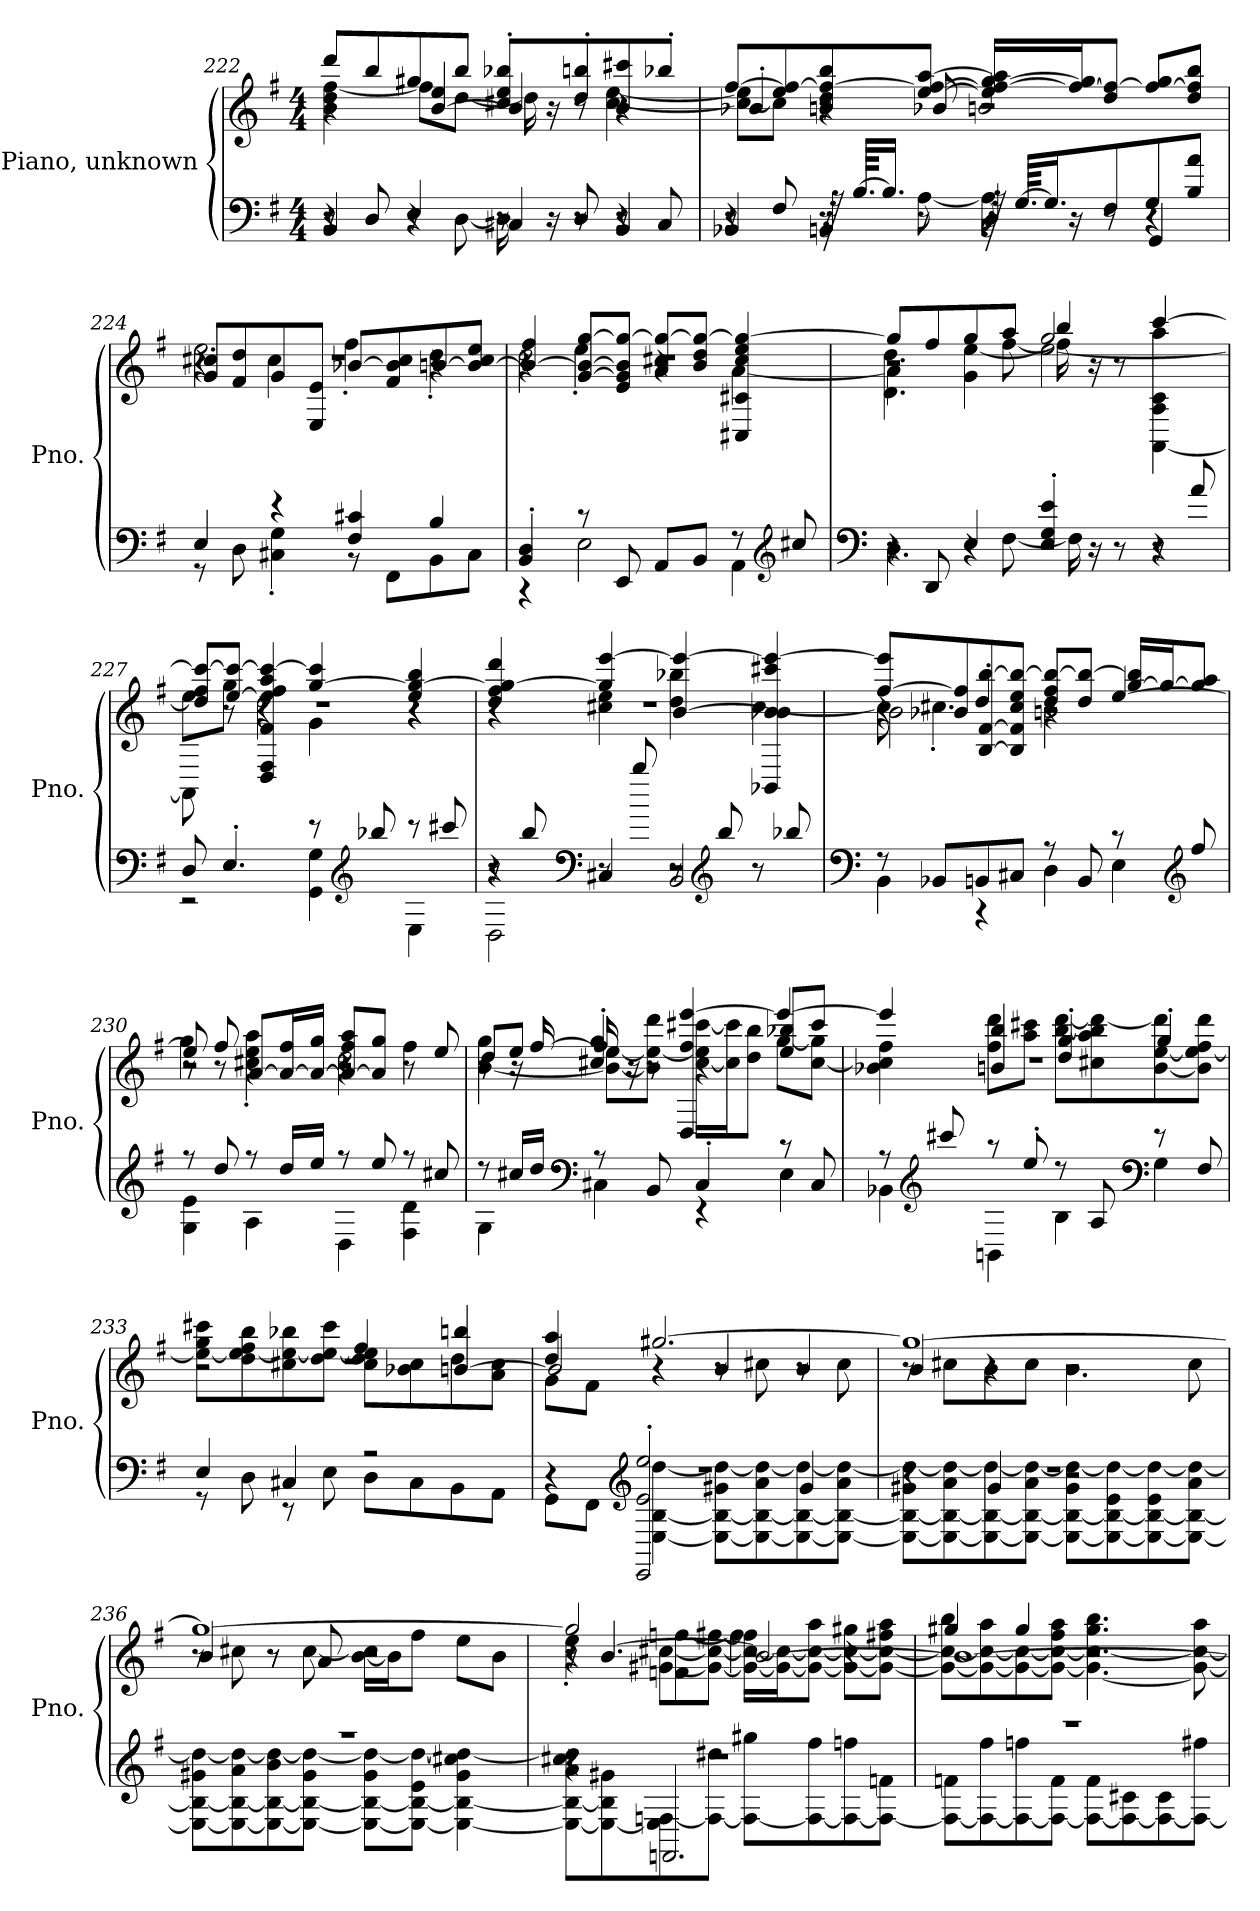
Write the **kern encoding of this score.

**kern	**kern
*part1	*part1
*staff2	*staff1
*I"Piano, unknown	*
*I'Pno.	*
*clefF4	*clefG2
*k[f#]	*k[f#]
*M4/4	*M4/4
=222	=222
*^	*^
*	*^	*	*^
8r	4r	4BB/	8ddd/L	4b\ 4dd\ [4ff#\	4r
8D/	.	.	8bb/	.	.
4r	8r	4E/	8gg#X/	8ff#\L]	[4b/ 4ee/
.	[8D\	.	8bb/J	[8dd\J	.
8r	16D\]	4C#X/	8cc#X/' 8ee/' 8bb-X/'L	16dd\]	4b/]
.	16r	.	.	16r	.
8D/	8r	.	8dd/' 8bbn/'	8r	.
8r	4r	4BB/	8b/ 8ccc#X/	[4cc#\ [4ee\	4r
8C#/	.	.	8bb-X'/J	.	.
!!LO:PB:g=z	!!	!!
=223	=223	=223	=223	=223	=223
8r	4r	4BB-X/	[8ff#/L	8cc#\_ 8ee\]L	4b-X'/
8F#/	.	.	8ee/ 8ff#/_	8cc#\J]	.
128r	8r	4BBn/	8bn/ 8dd/ 8ff#/_ 8bb/	4r	8r
[64.B/KKLL	.	.	.	.	.
16.B/JJ]	.	.	.	.	.
8r	[8A\	.	[8ee/ 8ff#/_ [8aa/J	.	8b-X/
128r	16A\]	4D/	16ee/] 16ff#/_ [16gg/ 16aa/]LL	2r	2bn/
[64.G/KKLL	.	.	.	.	.
16.G/J]	.	.	.	.	.
.	16r	.	16ff#/_ 16gg/]J	.	.
8F#/	8r	.	8dd/ 8ff#/_J	.	.
8G/	4r	4GG/	8ff#/_ 8gg/L	.	.
8B/ 8a/J	.	.	8dd/ 8ff#/] 8bb/J	.	.
*	*v	*v	*	*	*
=224	=224	=224	=224	=224
*	*	*	*	*^
4E/	8r	1r	2.ee\	8g/ 8cc#X/L	4r
.	8D\	.	.	8f#/ 8dd/	.
4r	4C#X\' 4G\'	.	.	8g/	4cc#\
.	.	.	.	8E/ 8e/J	.
4F#/ 4c#X/	8r	.	.	[8b-X/L	4ff#'\
.	8FF#\L	.	.	8f#/ 8b-/] 8cc#/	.
4B/	8BB\	.	4dd'\	[8bn/	4r
.	8C#\J	.	.	8b/_ 8cc#/ 8ee/J	.
!!LO:LB:g=z	!!	!!	!!
=225	=225	=225	=225	=225	=225
4BB/' 4D/'	4r	1r	2dd\	4b/_ 4ff#/	4r
8r	2E\	.	.	[8g/ 8b/_ [8gg/L	4ee'\
8EE/	.	.	.	8e/ 8g/] 8b/] 8gg/_J	.
8AA/L	.	.	4r	8a/ 8cc#X/ 8gg/_L	2r
8BB/J	.	.	.	8b/ 8dd/ 8gg/_J	.
8r	4AA\	.	[4a\	4C#X/ 4c#X/ 4cc#/ 4ee/ 4gg/_	.
*clefG2	*	*	*	*	*
8cc#X/	.	.	.	.	.
*v	*v	*	*	*	*
=226	=226	=226	=226	=226
*clefF4	*	*	*	*
*^	*	*	*	*
*	*^	*	*	*	*
8r	4.D\	4r	2r	4a\]	8gg/L]	4.d\ 4.dd\
8DD/	.	.	.	.	8ff#/	.
4r	.	4E/	.	4g\ [4ee\	8gg/	.
.	[8F#\	.	.	.	8aa/J	[8ff#\
4E/' 4G/' 4e/'	16F#\]	2r	2gg/	2ee\_	4bb/	16ff#\]
.	16r	.	.	.	.	16r
.	8r	.	.	.	.	8r
8r	4r	.	.	.	[4ccc/	[4AA\ 4A\ 4c\ 4aa\
8a/	.	.	.	.	.	.
*	*v	*v	*	*	*	*
!!LO:LB:g=z	!!	!!	!!
=227	=227	=227	=227	=227	=227
8D/	2r	1r	8ee\L]	8dd/ 8ff#/ 8ccc/_L	8AA\]
4.E'/	.	.	8gg\J	[8ee/ 8ccc/_J	8r
.	.	.	2dd\	4D/ 4F#/ 4f#/ 4ee/] 4ff#/ 4aa/ 4ccc/_	4r
8r	4GG\ 4G\	.	.	[4gg/ 4ccc/]	4g\
*clefG2	*	*	*	*	*
8bb-X/	.	.	.	.	.
8r	4E\	.	4r	4ee/ 4gg/_ 4bb/	4r
8ccc#X/	.	.	.	.	.
*	*	*	*	*v	*v
=228	=228	=228	=228	=228
*	*^	*	*	*
8r	2D\	4r	1r	4r	4dd/ 4ff#/ 4gg/_ 4ddd/
8bb/	.	.	.	.	.
*clefF4	*	*	*	*	*
8r	.	4C#X/	.	4cc#X\ 4ee\	4gg/] [4eee/
8bb/	.	.	.	.	.
8r	2r	2BB/	.	4dd\ 4bb-X\	[4b/ 4eee/_
*clefG2	*	*	*	*	*
8bb/	.	.	.	.	.
8r	.	.	.	[4cc#\	4BB-X/ 4b-X/ 4b/] 4ccc#X/ 4eee/_
8bb-X/	.	.	.	.	.
*v	*v	*v	*	*	*
*	*v	*v	*v
!!LO:LB:g=z
=229	=229
*clefF4	*
*^	*^
*	*	*	*^
*	*	*	*	*^
8r	4BB\	4r	8cc#\]	[8ff#/ 8eee/]L	2b\
8BB-X/L	.	.	4.cc#X'\	8b-X/ 8ff#/]	.
8BBn/	4r	4dd'/	.	[8B/ [8f#/ [8bb/	.
8C#X/J	.	.	.	8B/] 8f#/] 8cc#/ 8ee/ 8bb/_J	.
8r	4D\	4r	2r	8dd/ 8ff#/ 8bb/_L	2bn\
8BB/	.	.	.	8dd/ 8bb/_J	.
8r	4E\	[4ee/	.	[16gg/ 16bb/]LL	.
.	.	.	.	16gg/J_	.
*clefG2	*	*	*	*	*
8ff#/	.	.	.	8gg/] 8aa/J	.
=230	=230	=230	=230	=230	=230
8r	4G\ 4e\	8ee/]	4gg\	8r	2r
8dd/	.	8r	.	8ff#/	.
8r	4A\	4r	4cc#X\' 4ee\' 4aa\'	[8a/L	.
16dd/LL	.	.	.	16a/_ 16ff#/L	.
16ee/JJ	.	.	.	16a/_ 16gg/JJ	.
8r	4D\	2r	2dd\	8a/_ 8ff#/ 8aa/L	4r
8ee/	.	.	.	8a/] 8gg/J	.
8r	4F#\ 4d\	.	.	8r	4ff#\
8cc#X/	.	.	.	8ee/	.
*	*	*	*	*v	*v
!!LO:LB:g=z
=231	=231	=231	=231	=231
8r	4G\	8r	[4b\ 4gg\	8dd/L
16cc#X/LL	.	16r	.	8ee/J
16dd/JJ	.	[16ff#/	.	.
*clefF4	*	*	*	*
8r	4C#X\	16ff#/]	8b\_ [8ee\L	4cc#X/' 4gg/'
.	.	16r	.	.
8BB/	.	8r	8b\] 8ee\_ 8ddd\J	.
4C#'/	4r	4r	[16cc#\ 16ee\] [16ccc#X\LL	4D/ 4ff#/ [4eee/
.	.	.	16cc#\] 16ccc#\]J	.
.	.	.	8dd\ 8bb\J	.
8r	4E\	8ee/ 8bb-X/L	[8gg\L	4eee/_
8C#/	.	8ccc#/J	[8cc#\ 8gg\]J	.
=232	=232	=232	=232	=232
8r	4BB-X\	1r	4b-X\ 4cc#\] 4ff#\	4eee/]
*clefG2	*	*	*	*
8ccc#X/	.	.	.	.
8r	4BBn\	.	8ff#\ 8ddd\L	4bn/ 4bb/
8ee'/	.	.	8aa\ 8ccc#X\J	.
8r	4B\	.	[8bb\ [8ddd\L	4dd/' 4gg/'
8A/	.	.	8cc#X\ 8aa\ 8bb\] 8ddd\_	.
*clefF4	*	*	*	*
8r	4G\	.	[8b\ [8ee\ 8ddd\]	4gg'/
8F#/	.	.	8b\] 8ee\_ 8ff#\ 8ddd\J	.
!!LO:LB:g=z	!!	!!
=233	=233	=233	=233	=233
4E/	8r	1r	8ee\_ 8gg\ 8ccc#X\L	2r
.	8D\	.	8dd\ 8ee\_ 8ff#\ 8bb\	.
4C#X/	8r	.	8cc#X\ 8ee\_ 8bb-X\	.
.	8E\	.	8dd\ 8ee\_ 8ccc#\J	.
2r	8D\L	.	8cc#\ 8dd\ 8ee\]L	4ff#/
.	8C#\	.	8b-X\ 8cc#\	.
.	8BB\	.	8dd\	[4bn/ 4bbn/
.	8AA\J	.	8a\ 8cc#\J	.
=234	=234	=234	=234	=234
*	*^	*	*	*
1r	8GG\L	4r	4dd/ 4aa/	8g\L	2b/]
.	8FF#\J	.	.	8f#\J	.
*clefG2	*	*	*	*	*
.	[4E\ [4B\ [4dd\	2EE/' 2e/' 2ee/'	[2.gg#X/	4r	.
.	8E\_ 8B\_ 8g#X\ 8dd\_L	.	.	8r	4b/
.	8E\_ 8B\_ 8a\ 8dd\_	.	.	8cc#X\	.
.	8E\_ 8B\_ 8dd\_	4g#/	.	8r	4b/
.	8E\_ 8B\_ 8a\ 8dd\_J	.	.	8cc#\	.
=235	=235	=235	=235	=235	=235
1r	8E\_ 8B\_ 8g#X\ 8dd\_L	4r	1gg#_	8r	4b/
.	8E\_ 8B\_ 8a\ 8dd\_	.	.	8cc#X\L	.
.	8E\_ 8B\_ 8dd\_	4g#/	.	8b\	4r
.	8E\_ 8B\_ 8a\ 8dd\_J	.	.	8cc#\J	.
.	8E\_ 8B\_ 8g#\ 8dd\_L	2r	.	4.b\	2r
.	8E\_ 8B\_ 8e\ 8dd\_	.	.	.	.
.	8E\_ 8B\_ 8e\ 8dd\_	.	.	.	.
.	8E\_ 8B\_ 8a\ 8dd\_J	.	.	8cc#\	.
*	*v	*v	*	*	*
!!LO:PB:g=z	!!	!!
=236	=236	=236	=236	=236
1r	8E\_ 8B\_ 8g#X\ 8dd\_L	1gg#_	8r	4b/
.	8E\_ 8B\_ 8a\ 8dd\_	.	8cc#X\	.
.	8E\_ 8B\_ 8b\ 8dd\_	.	8r	8r
.	8E\_ 8B\_ 8g#\ 8dd\_J	.	[8cc#\	8a/
.	8E\_ 8B\_ 8g#\ 8dd\_L	.	[16b\ 16cc#\]LL	2r
.	.	.	16b\J]	.
.	8E\_ 8B\_ 8e\ 8dd\_J	.	8ff#\J	.
.	4E\_ 4B\_ 4g#\ 4cc#X\ 4dd\_	.	8ee\L	.
.	.	.	8b\J	.
=237	=237	=237	=237	=237
*	*^	*	*	*^
1r	8E\_ 8B\_ 8a\ 8cc#X\ 8dd\]L	4r	2gg#/]	4ee'\	8r	4r
.	8E\_ 8B\] 8g#X\	.	.	.	[4.b/	.
.	8E\] [8Fn\	2.FFn/	.	[8g#X\ [8cc#X\L	.	4fn\ [4ffn\
.	8F\_ 8dd#X\J	.	.	8g#\_ 8cc#\_ [8ff#X\J	.	.
.	8F\_ 8gg#X\L	.	2r	16g#\_ 16cc#\_ 16ff#\]LL	2b/_	4ff\]
.	.	.	.	16g#\_ 16cc#\_J	.	.
.	8F\_ 8ff#\	.	.	8g#\_ 8cc#\_ 8aa\J	.	.
.	8F\_ 8ffn\	.	.	8g#\_ 8cc#\_ 8gg#X\L	.	4r
.	8F\_ 8fn\J	.	.	8g#\_ 8cc#\_ 8ff#X\ 8aa\J	.	.
*	*v	*v	*	*	*	*
*	*	*	*	*v	*v
!!LO:LB:g=z
=238	=238	=238	=238	=238
1r	8F\_ 8fn\L	4gg#X/	8g#\_ 8cc#\_ 8bb\L	1b_
.	8F\_ 8ff#\	.	8g#\_ 8cc#\_ 8aa\	.
.	8F\_ 8ffn\	4gg#/	8g#\_ 8cc#\_	.
.	8F\_ 8f\J	.	8g#\_ 8cc#\_ 8ff#\ 8aa\J	.
.	8F\_ 8f\L	2r	4.g#\_ 4.cc#\_ 4.gg#\ 4.bb\	.
.	8F\_ 8c#X\	.	.	.
.	8F\_ 8c#\	.	.	.
.	8F\_ 8ff#X\J	.	8g#\_ 8cc#\_ 8aa\	.
*v	*v	*	*	*
*	*v	*v	*v
=	=
*-	*-
